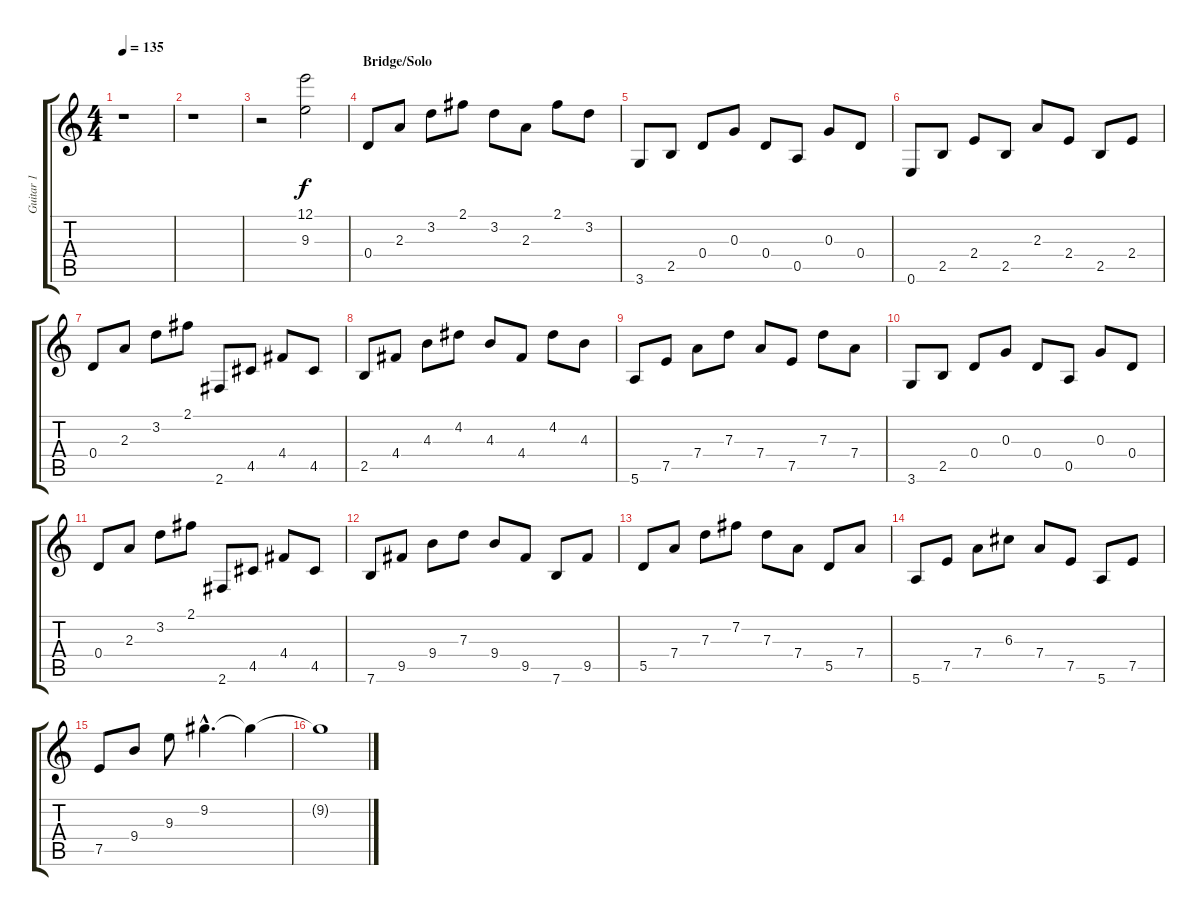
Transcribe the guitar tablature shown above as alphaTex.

\track ("Guitar 1" "Guitar 1") {instrument acousticguitarnylon}
\staff {score tabs}
\tuning (E4 B3 G3 D3 A2 E2) {hide}
\ts (4 4)
\tempo 135
\clef g2
\ks c
r.1{dy f} |
r.1 |
r.2 (12.1 9.3).2{volume 10} |
\section ("" "Bridge/Solo")
0.4.8 2.3.8 3.2.8 2.1.8 3.2.8 2.3.8 2.1.8 3.2.8 |
3.6.8 2.5.8 0.4.8 0.3.8 0.4.8 0.5.8 0.3.8 0.4.8 |
0.6.8 2.5.8 2.4.8 2.5.8 2.3.8 2.4.8 2.5.8 2.4.8 |
0.4.8 2.3.8 3.2.8 2.1.8 2.6.8 4.5.8 4.4.8 4.5.8 |
2.5.8 4.4.8 4.3.8 4.2.8 4.3.8 4.4.8 4.2.8 4.3.8 |
5.6.8 7.5.8 7.4.8 7.3.8 7.4.8 7.5.8 7.3.8 7.4.8 |
3.6.8 2.5.8 0.4.8 0.3.8 0.4.8 0.5.8 0.3.8 0.4.8 |
0.4.8 2.3.8 3.2.8 2.1.8 2.6.8 4.5.8 4.4.8 4.5.8 |
7.6.8 9.5.8 9.4.8 7.3.8 9.4.8 9.5.8 7.6.8 9.5.8 |
5.5.8 7.4.8 7.3.8 7.2.8 7.3.8 7.4.8 5.5.8 7.4.8 |
5.6.8 7.5.8 7.4.8 6.3.8 7.4.8 7.5.8 5.6.8 7.5.8 |
7.5.8 9.4.8 9.3.8 9.2{hac}.4{d} 9.2{t}.4 |
9.2{t}.1
